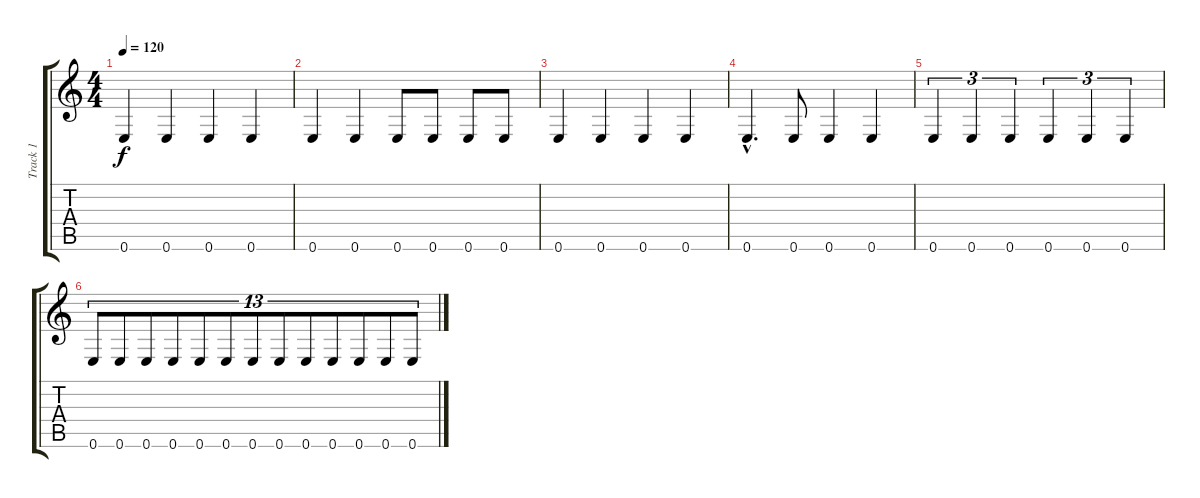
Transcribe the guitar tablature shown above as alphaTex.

\track ("Track 1" "Track 1") {instrument acousticguitarnylon}
\staff {score tabs}
\tuning (E4 B3 G3 D3 A2 E2) {hide}
\ts (4 4)
\tempo 120
\clef g2
\ks c
0.6.4{dy f instrument acousticguitarnylon} 0.6.4 0.6.4 0.6.4 |
0.6.4 0.6.4 0.6.8 0.6.8 0.6.8 0.6.8 |
0.6.4 0.6.4 0.6.4 0.6.4 |
0.6{hac}.4{d} 0.6.8 0.6.4 0.6.4 |
0.6.4{tu (3 2)} 0.6.4{tu (3 2)} 0.6.4{tu (3 2)} 0.6.4{tu (3 2)} 0.6.4{tu (3 2)} 0.6.4{tu (3 2)} |
0.6.8{tu (13 8)} 0.6.8{tu (13 8)} 0.6.8{tu (13 8)} 0.6.8{tu (13 8)} 0.6.8{tu (13 8)} 0.6.8{tu (13 8)} 0.6.8{tu (13 8)} 0.6.8{tu (13 8)} 0.6.8{tu (13 8)} 0.6.8{tu (13 8)} 0.6.8{tu (13 8)} 0.6.8{tu (13 8)} 0.6.8{tu (13 8)}
